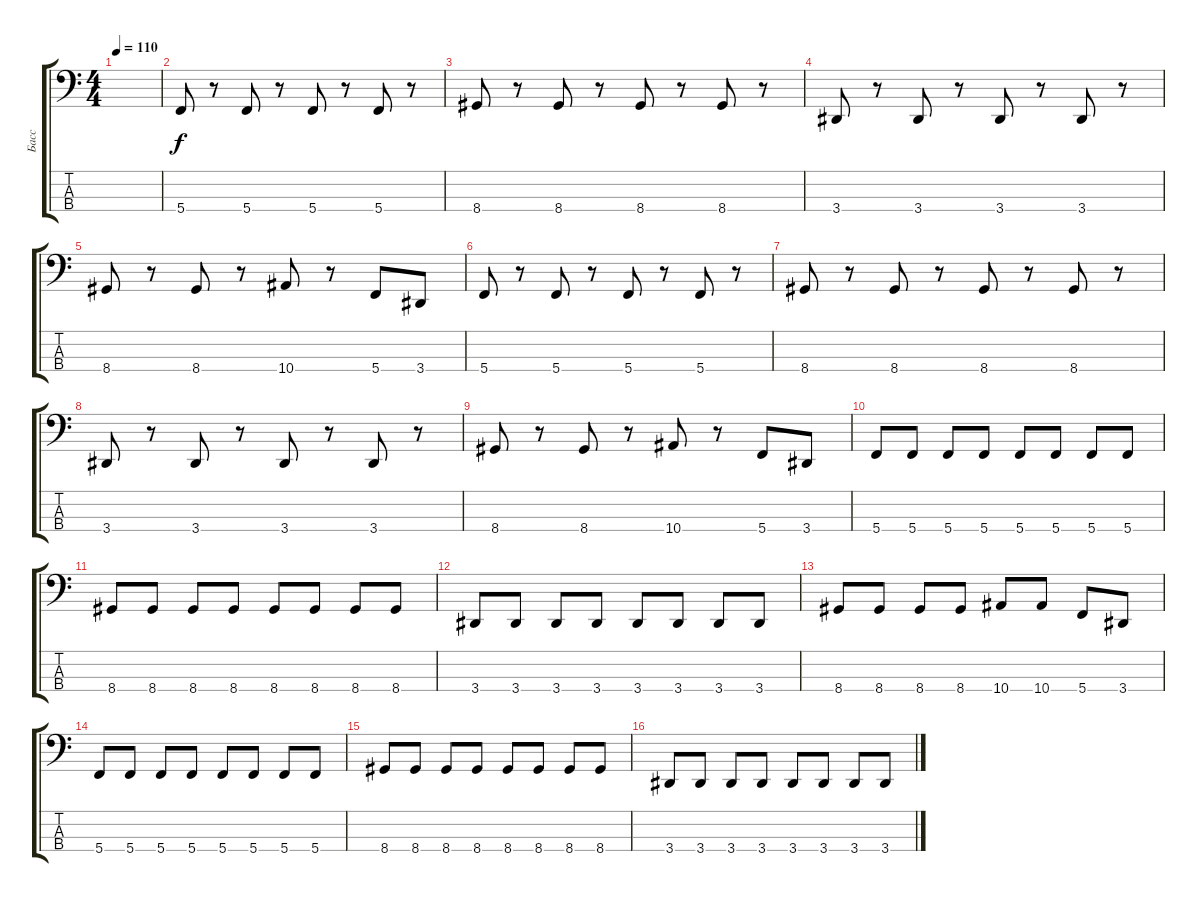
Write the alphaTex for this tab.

\track ("Басс" "Басс") {instrument electricbassfinger}
\staff {score tabs}
\tuning (F2 C2 G1 C1) {hide}
\ts (4 4)
\tempo 110
\clef f4
\ks c
|
5.4.8 r.8 5.4.8 r.8 5.4.8 r.8 5.4.8 r.8 |
8.4.8 r.8 8.4.8 r.8 8.4.8 r.8 8.4.8 r.8 |
3.4.8 r.8 3.4.8 r.8 3.4.8 r.8 3.4.8 r.8 |
8.4.8 r.8 8.4.8 r.8 10.4.8 r.8 5.4.8 3.4.8 |
5.4.8 r.8 5.4.8 r.8 5.4.8 r.8 5.4.8 r.8 |
8.4.8 r.8 8.4.8 r.8 8.4.8 r.8 8.4.8 r.8 |
3.4.8 r.8 3.4.8 r.8 3.4.8 r.8 3.4.8 r.8 |
8.4.8 r.8 8.4.8 r.8 10.4.8 r.8 5.4.8 3.4.8 |
5.4.8 5.4.8 5.4.8 5.4.8 5.4.8 5.4.8 5.4.8 5.4.8 |
8.4.8 8.4.8 8.4.8 8.4.8 8.4.8 8.4.8 8.4.8 8.4.8 |
3.4.8 3.4.8 3.4.8 3.4.8 3.4.8 3.4.8 3.4.8 3.4.8 |
8.4.8 8.4.8 8.4.8 8.4.8 10.4.8 10.4.8 5.4.8 3.4.8 |
5.4.8 5.4.8 5.4.8 5.4.8 5.4.8 5.4.8 5.4.8 5.4.8 |
8.4.8 8.4.8 8.4.8 8.4.8 8.4.8 8.4.8 8.4.8 8.4.8 |
3.4.8 3.4.8 3.4.8 3.4.8 3.4.8 3.4.8 3.4.8 3.4.8
